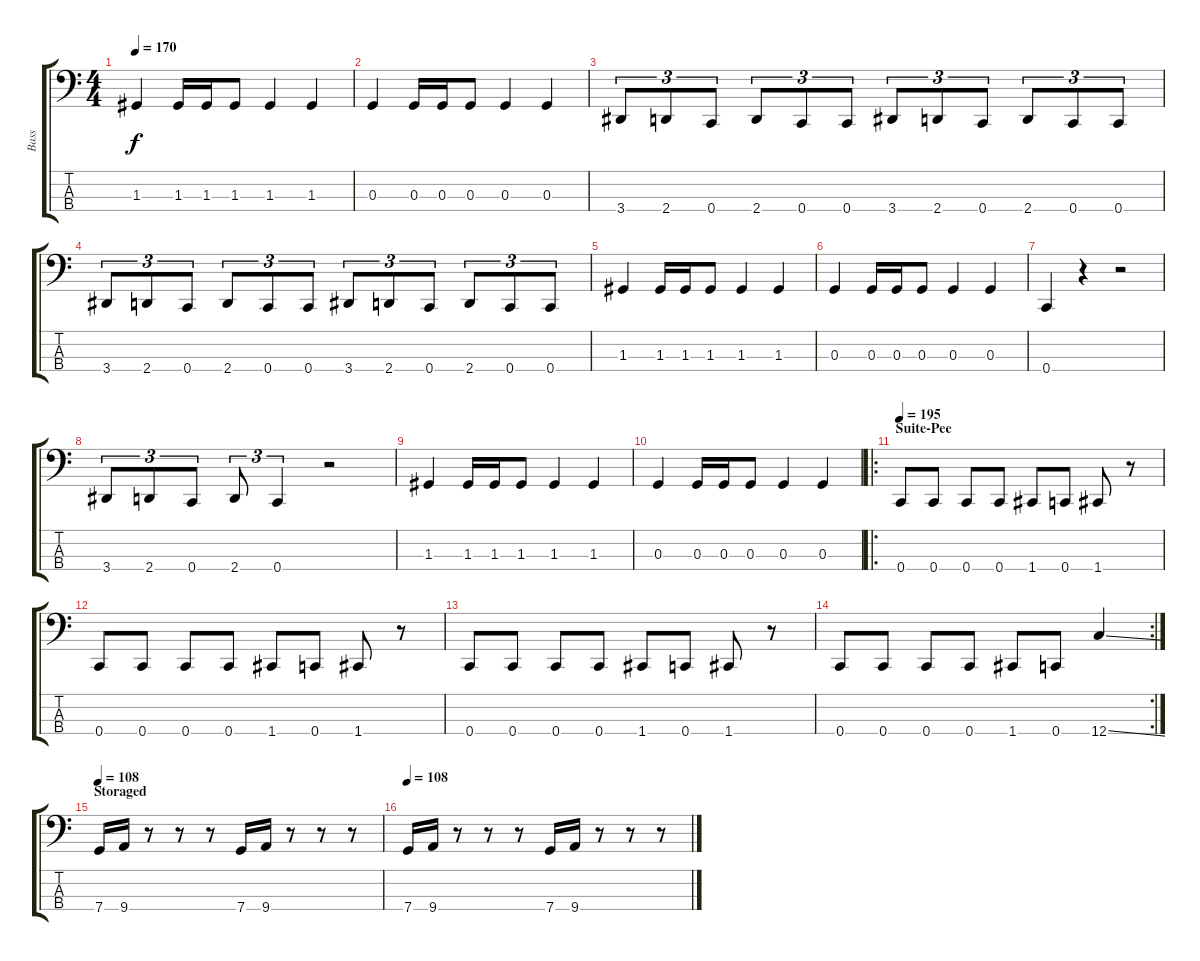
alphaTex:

\track ("Bass" "Bass") {instrument slapbass2}
\staff {score tabs}
\tuning (F2 C2 G1 C1) {hide}
\ts (4 4)
\tempo 170
\clef f4
\ks c
1.3.4{dy f} 1.3.16 1.3.16 1.3.8 1.3.4 1.3.4 |
0.3.4 0.3.16 0.3.16 0.3.8 0.3.4 0.3.4 |
3.4.8{tu (3 2)} 2.4.8{tu (3 2)} 0.4.8{tu (3 2)} 2.4.8{tu (3 2)} 0.4.8{tu (3 2)} 0.4.8{tu (3 2)} 3.4.8{tu (3 2)} 2.4.8{tu (3 2)} 0.4.8{tu (3 2)} 2.4.8{tu (3 2)} 0.4.8{tu (3 2)} 0.4.8{tu (3 2)} |
3.4.8{tu (3 2)} 2.4.8{tu (3 2)} 0.4.8{tu (3 2)} 2.4.8{tu (3 2)} 0.4.8{tu (3 2)} 0.4.8{tu (3 2)} 3.4.8{tu (3 2)} 2.4.8{tu (3 2)} 0.4.8{tu (3 2)} 2.4.8{tu (3 2)} 0.4.8{tu (3 2)} 0.4.8{tu (3 2)} |
1.3.4 1.3.16 1.3.16 1.3.8 1.3.4 1.3.4 |
0.3.4 0.3.16 0.3.16 0.3.8 0.3.4 0.3.4 |
0.4.4 r.4 r.2 |
3.4.8{tu (3 2)} 2.4.8{tu (3 2)} 0.4.8{tu (3 2)} 2.4.8{tu (3 2)} 0.4.4{tu (3 2)} r.2 |
1.3.4 1.3.16 1.3.16 1.3.8 1.3.4 1.3.4 |
0.3.4 0.3.16 0.3.16 0.3.8 0.3.4 0.3.4 |
\ro
\section ("" "Suite-Pee")
\tempo 195
0.4.8{instrument electricbassfinger} 0.4.8 0.4.8 0.4.8 1.4.8 0.4.8 1.4.8 r.8 |
0.4.8 0.4.8 0.4.8 0.4.8 1.4.8 0.4.8 1.4.8 r.8 |
0.4.8 0.4.8 0.4.8 0.4.8 1.4.8 0.4.8 1.4.8 r.8 |
\rc 2
0.4.8 0.4.8 0.4.8 0.4.8 1.4.8 0.4.8 12.4{ss}.4 |
\section ("" "Storaged")
\tempo 108
7.4.16{instrument electricbassfinger} 9.4.16 r.8 r.8 r.8 7.4.16 9.4.16 r.8 r.8 r.8 |
\tempo 108
7.4.16{instrument electricbassfinger} 9.4.16 r.8 r.8 r.8 7.4.16 9.4.16 r.8 r.8 r.8
